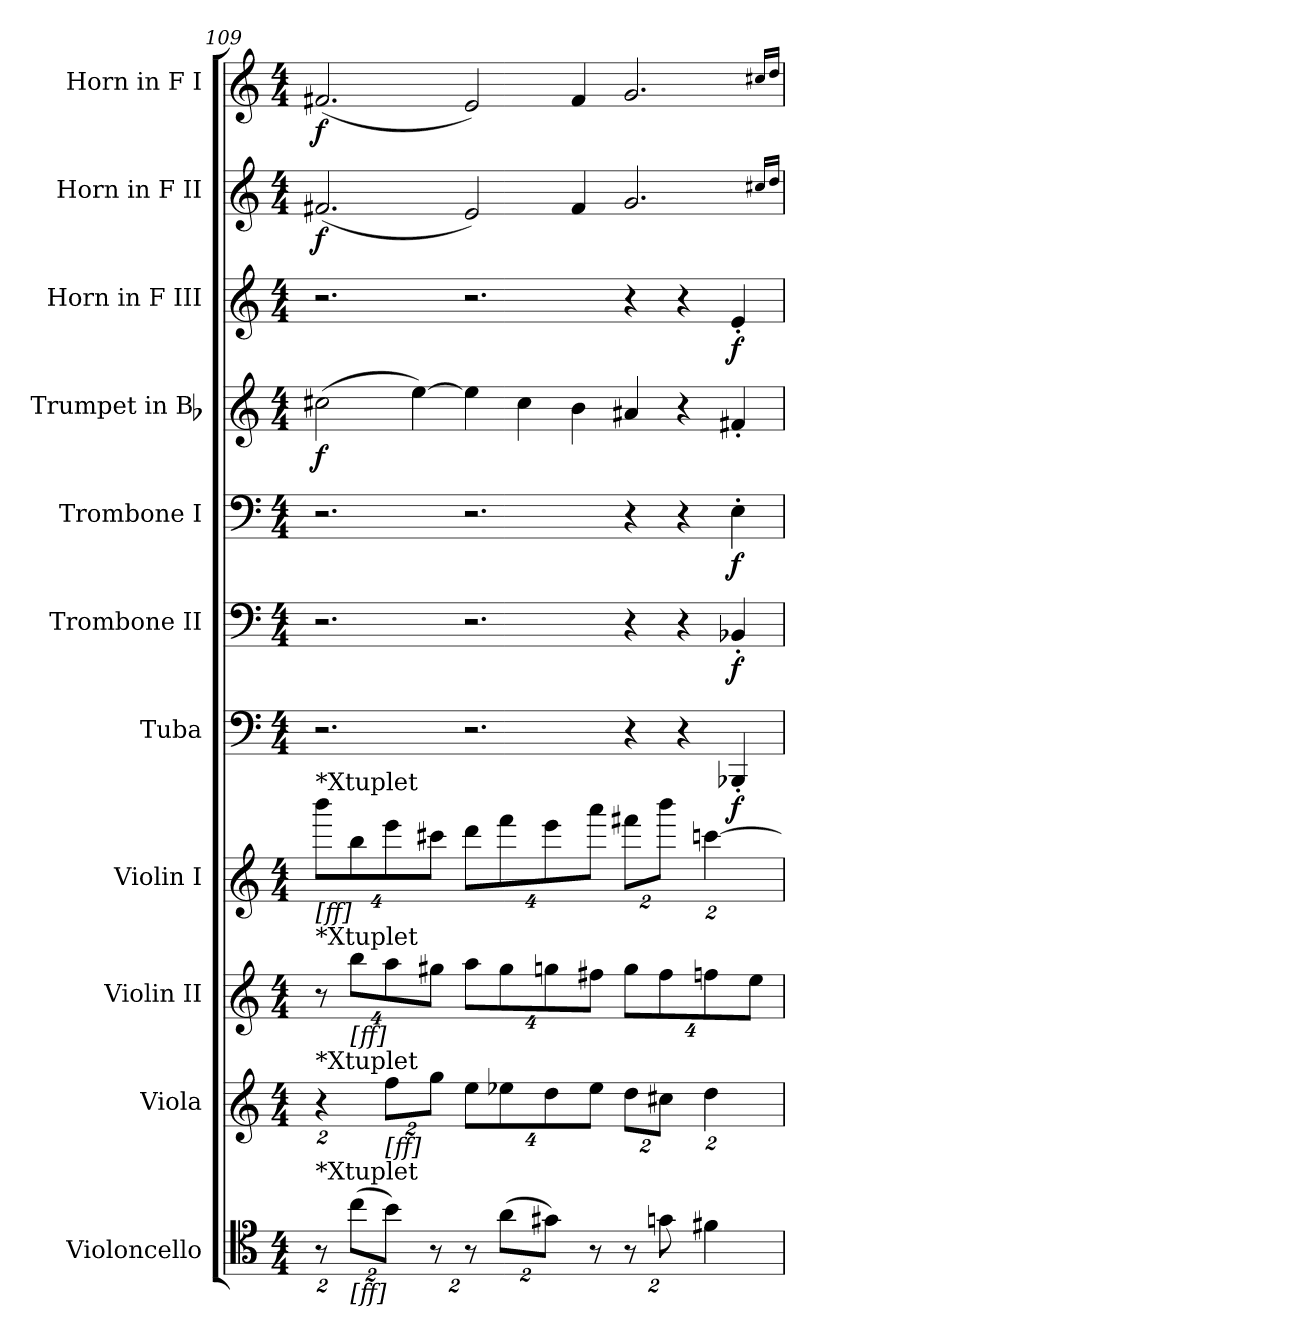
**kern	**kern	**kern	**kern	**kern	**dynam	**kern	**dynam	**kern	**dynam	**kern	**dynam	**kern	**dynam	**kern	**dynam	**kern	**dynam
*part11	*part10	*part9	*part8	*part7	*part7	*part6	*part6	*part5	*part5	*part4	*part4	*part3	*part3	*part2	*part2	*part1	*part1
*staff11	*staff10	*staff9	*staff8	*staff7	*staff7	*staff6	*staff6	*staff5	*staff5	*staff4	*staff4	*staff3	*staff3	*staff2	*staff2	*staff1	*staff1
*I"Violoncello	*I"Viola	*I"Violin II	*I"Violin I	*I"Tuba	*	*I"Trombone II	*	*I"Trombone I	*	*I"Trumpet in Bb	*	*I"Horn in F III	*	*I"Horn in F II	*	*I"Horn in F I	*
*I'Vc.	*I'Vla.	*I'Vln. II	*I'Vln. I	*I'Tba.	*	*I'2. Tbn.	*	*I'1. Tbn.	*	*I'Tpt.	*	*I'3. Hn.	*	*I'2. Hn.	*	*I'1. Hn.	*
!!LO:PB:g=z
*clefC4	*clefG2	*clefG2	*clefG2	*clefF4	*	*clefF4	*	*clefF4	*	*clefG2	*	*clefG2	*	*clefG2	*	*clefG2	*
*	*	*	*	*	*	*	*	*	*	*ITrd1c2	*	*ITrd4c7	*	*ITrd4c7	*	*ITrd4c7	*
*k[]	*k[]	*k[]	*k[]	*k[]	*	*k[]	*	*k[]	*	*k[b-e-]	*	*k[b-]	*	*k[b-]	*	*k[b-]	*
*M4/4	*M4/4	*M4/4	*M4/4	*M4/4	*	*M4/4	*	*M4/4	*	*M4/4	*	*M4/4	*	*M4/4	*	*M4/4	*
*MM216	*MM216	*MM216	*MM216	*MM216	*	*MM216	*	*MM216	*	*MM216	*	*MM216	*	*MM216	*	*MM216	*
*Xbrackettup	*Xbrackettup	*Xbrackettup	*Xbrackettup	*	*	*	*	*	*	*	*	*	*	*	*	*	*
=109	=109	=109	=109	=109	=109	=109	=109	=109	=109	=109	=109	=109	=109	=109	=109	=109	=109
!	!	!	!LO:TX:a:t=*Xtuplet	!	!	!	!	!	!	!	!	!	!	!	!	!	!
!	!	!	!LO:TX:b:t=[ff]	!	!	!	!	!	!	!	!	!	!	!	!	!	!
!	!	!LO:TX:a:t=*Xtuplet	!	!	!	!	!	!	!	!	!	!	!	!	!	!	!
!	!LO:TX:a:t=*Xtuplet	!	!	!	!	!	!	!	!	!	!	!	!	!	!	!	!
!LO:TX:a:t=*Xtuplet	!	!	!	!	!	!	!	!	!	!	!	!	!	!	!	!	!
16%3r	8%3r	16%3r	16%3bbbi\L	2.r	.	2.r	.	2.r	.	(2bni\	f	2.r	.	(2.Bni/	f	(2.Bni/	f
!	!	!LO:TX:b:t=[ff]	!	!	!	!	!	!	!	!	!	!	!	!	!	!	!
!LO:TX:b:t=[ff]	!	!	!	!	!	!	!	!	!	!	!	!	!	!	!	!	!
(16%3cci\L	.	16%3bbi\L	16%3bbi\	.	.	.	.	.	.	.	.	.	.	.	.	.	.
!	!LO:TX:b:t=[ff]	!	!	!	!	!	!	!	!	!	!	!	!	!	!	!	!
16%3bi\J)	16%3ffi\L	16%3aai\	16%3eeei\	.	.	.	.	.	.	.	.	.	.	.	.	.	.
.	.	.	.	.	.	.	.	.	.	[>4ddi\)	.	.	.	.	.	.	.
16%3r	16%3ggi\J	16%3gg#Xi\J	16%3ccc#Xi\J	.	.	.	.	.	.	.	.	.	.	.	.	.	.
16%3r	16%3eei\L	16%3aai\L	16%3dddi\L	2.r	.	2.r	.	2.r	.	4ddi\]	.	2.r	.	2Ai/)	.	2Ai/)	.
(16%3ai\L	16%3ee-Xi\	16%3gg#i\	16%3fffi\	.	.	.	.	.	.	.	.	.	.	.	.	.	.
.	.	.	.	.	.	.	.	.	.	4bi\	.	.	.	.	.	.	.
16%3g#Xi\J)	16%3ddi\	16%3ggni\	16%3eeei\	.	.	.	.	.	.	.	.	.	.	.	.	.	.
.	.	.	.	.	.	.	.	.	.	4ai\	.	.	.	4Bi/	.	4Bi/	.
16%3r	16%3ee-i\J	16%3ff#Xi\J	16%3aaai\J	.	.	.	.	.	.	.	.	.	.	.	.	.	.
16%3r	16%3ddi\L	16%3ggi\L	16%3fff#Xi\L	4r	.	4r	.	4r	.	4g#Xi/	.	4r	.	2.ci/	.	2.ci/	.
16%3gni\	16%3cc#Xi\J	16%3ff#i\	16%3bbbi\J	.	.	.	.	.	.	.	.	.	.	.	.	.	.
.	.	.	.	4r	.	4r	.	4r	.	4r	.	4r	.	.	.	.	.
8%3f#Xi\	8%3ddi\	16%3ffni\	[>8%3cccni\	.	.	.	.	.	.	.	.	.	.	.	.	.	.
.	.	.	.	4BBB-X'i/	f	4BB-X'i/	f	4E'i\	f	4en'i/	.	4A'i/	f	.	.	.	.
.	.	16%3eei\J	.	.	.	.	.	.	.	.	.	.	.	.	.	.	.
.	.	.	.	.	.	.	.	.	.	.	.	.	.	16qf#i/LL	.	16qf#i/LL	.
.	.	.	.	.	.	.	.	.	.	.	.	.	.	16qgi/JJ	.	16qgi/JJ	.
=	=	=	=	=	=	=	=	=	=	=	=	=	=	=	=	=	=
*-	*-	*-	*-	*-	*-	*-	*-	*-	*-	*-	*-	*-	*-	*-	*-	*-	*-
